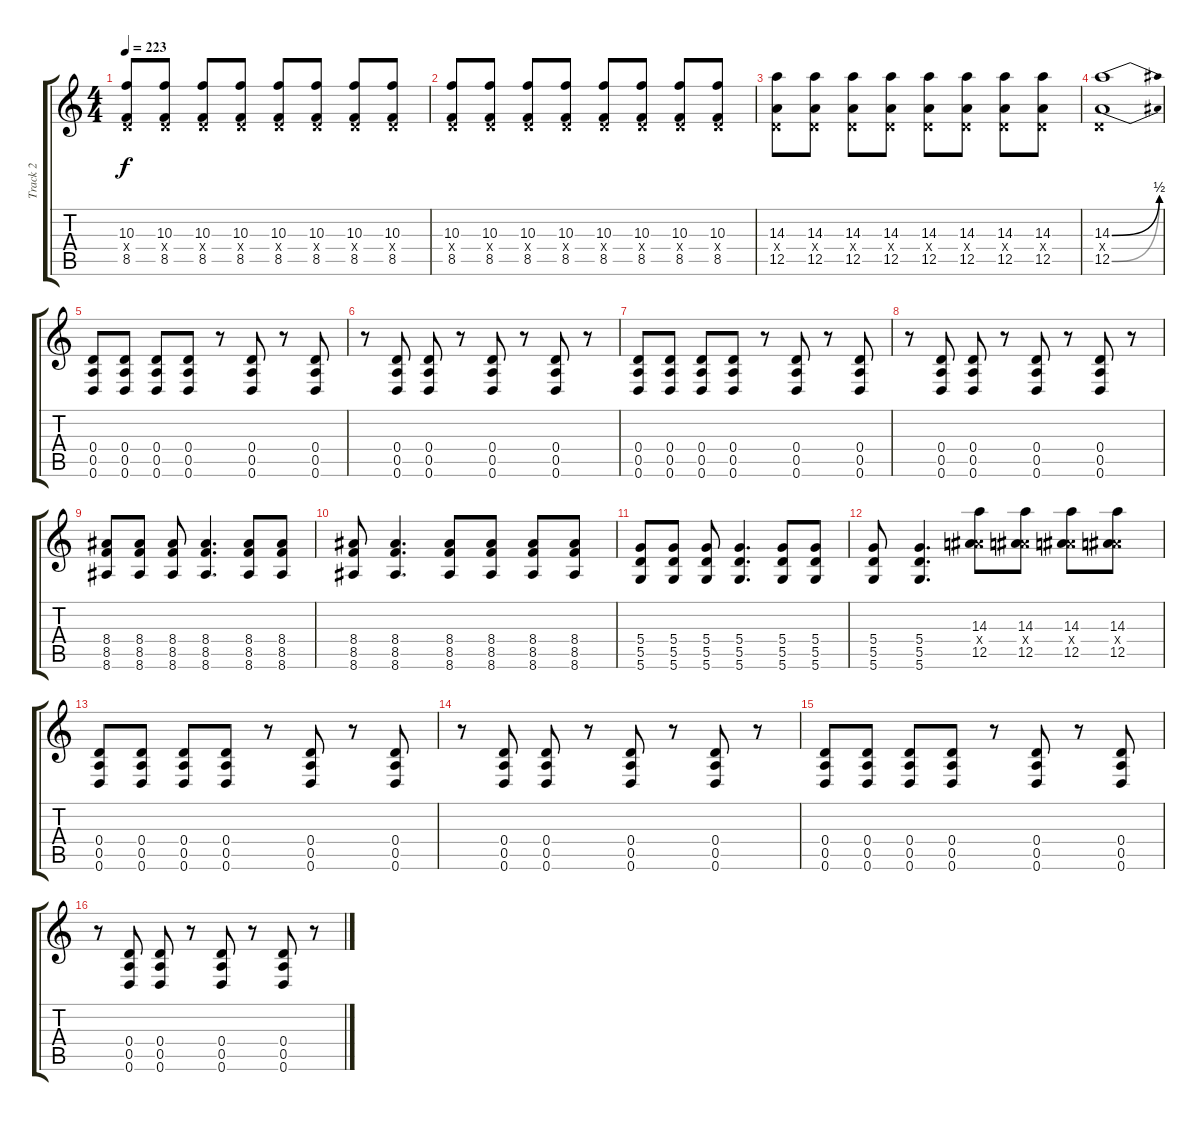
\track ("Track 2" "Track 2") {instrument distortionguitar}
\staff {score tabs}
\tuning (E4 B3 G3 D3 A2 D2) {hide}
\ts (4 4)
\tempo 223
\clef g2
\ks c
(10.3 0.4{x} 8.5).8{dy f} (10.3 0.4{x} 8.5).8 (10.3 0.4{x} 8.5).8 (10.3 0.4{x} 8.5).8 (10.3 0.4{x} 8.5).8 (10.3 0.4{x} 8.5).8 (10.3 0.4{x} 8.5).8 (10.3 0.4{x} 8.5).8 |
(10.3 0.4{x} 8.5).8 (10.3 0.4{x} 8.5).8 (10.3 0.4{x} 8.5).8 (10.3 0.4{x} 8.5).8 (10.3 0.4{x} 8.5).8 (10.3 0.4{x} 8.5).8 (10.3 0.4{x} 8.5).8 (10.3 0.4{x} 8.5).8 |
(14.3 0.4{x} 12.5).8 (14.3 0.4{x} 12.5).8 (14.3 0.4{x} 12.5).8 (14.3 0.4{x} 12.5).8 (14.3 0.4{x} 12.5).8 (14.3 0.4{x} 12.5).8 (14.3 0.4{x} 12.5).8 (14.3 0.4{x} 12.5).8 |
(14.3{be (bend 0 0 60 2)} 0.4{x} 12.5{be (bend 0 0 60 2)}).1 |
(0.4 0.5 0.6).8 (0.4 0.5 0.6).8 (0.4 0.5 0.6).8 (0.4 0.5 0.6).8 r.8 (0.4 0.5 0.6).8 r.8 (0.4 0.5 0.6).8 |
r.8 (0.4 0.5 0.6).8 (0.4 0.5 0.6).8 r.8 (0.4 0.5 0.6).8 r.8 (0.4 0.5 0.6).8 r.8 |
(0.4 0.5 0.6).8 (0.4 0.5 0.6).8 (0.4 0.5 0.6).8 (0.4 0.5 0.6).8 r.8 (0.4 0.5 0.6).8 r.8 (0.4 0.5 0.6).8 |
r.8 (0.4 0.5 0.6).8 (0.4 0.5 0.6).8 r.8 (0.4 0.5 0.6).8 r.8 (0.4 0.5 0.6).8 r.8 |
(8.4 8.5 8.6).8 (8.4 8.5 8.6).8 (8.4 8.5 8.6).8 (8.4 8.5 8.6).4{d} (8.4 8.5 8.6).8 (8.4 8.5 8.6).8 |
(8.4 8.5 8.6).8 (8.4 8.5 8.6).4{d} (8.4 8.5 8.6).8 (8.4 8.5 8.6).8 (8.4 8.5 8.6).8 (8.4 8.5 8.6).8 |
(5.4 5.5 5.6).8 (5.4 5.5 5.6).8 (5.4 5.5 5.6).8 (5.4 5.5 5.6).4{d} (5.4 5.5 5.6).8 (5.4 5.5 5.6).8 |
(5.4 5.5 5.6).8 (5.4 5.5 5.6).4{d} (14.3 8.4{x} 12.5).8 (14.3 8.4{x} 12.5).8 (14.3 8.4{x} 12.5).8 (14.3 8.4{x} 12.5).8 |
(0.4 0.5 0.6).8 (0.4 0.5 0.6).8 (0.4 0.5 0.6).8 (0.4 0.5 0.6).8 r.8 (0.4 0.5 0.6).8 r.8 (0.4 0.5 0.6).8 |
r.8 (0.4 0.5 0.6).8 (0.4 0.5 0.6).8 r.8 (0.4 0.5 0.6).8 r.8 (0.4 0.5 0.6).8 r.8 |
(0.4 0.5 0.6).8 (0.4 0.5 0.6).8 (0.4 0.5 0.6).8 (0.4 0.5 0.6).8 r.8 (0.4 0.5 0.6).8 r.8 (0.4 0.5 0.6).8 |
r.8 (0.4 0.5 0.6).8 (0.4 0.5 0.6).8 r.8 (0.4 0.5 0.6).8 r.8 (0.4 0.5 0.6).8 r.8
